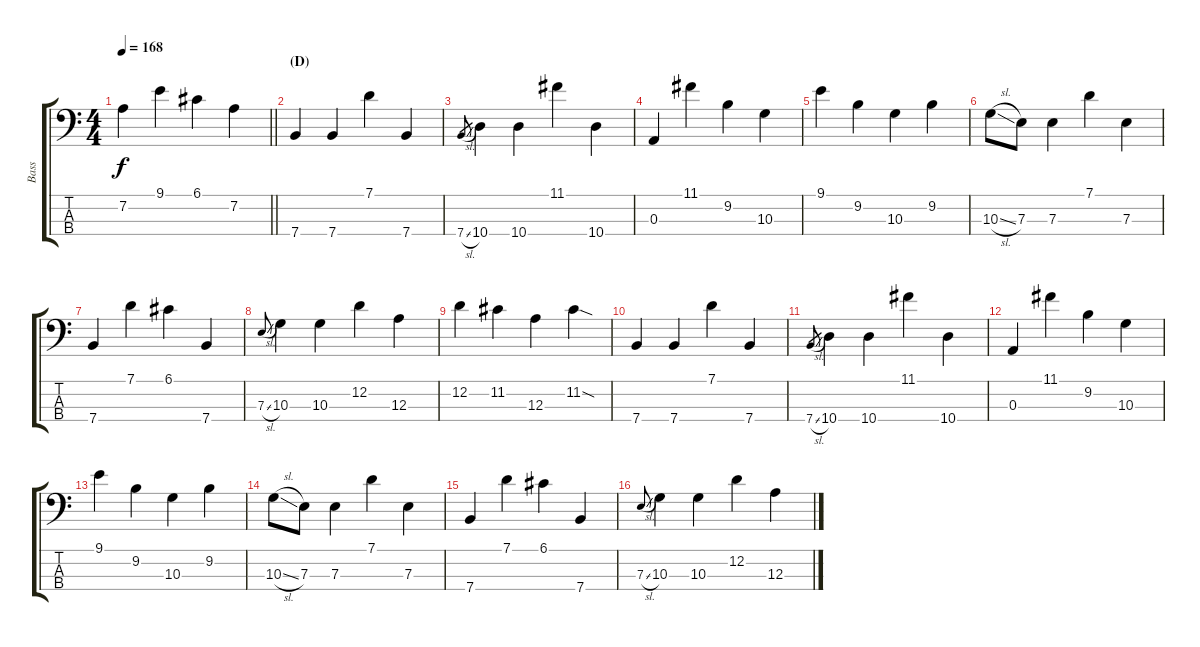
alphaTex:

\track ("Bass" "Bass") {instrument electricbassfinger}
\staff {score tabs}
\tuning (G2 D2 A1 E1) {hide}
\ts (4 4)
\tempo 168
\clef f4
\barLineRight lightlight
\ks c
7.2.4{dy f} 9.1.4 6.1.4 7.2.4 |
\section ("" "(D)")
7.4.4 7.4.4 7.1.4 7.4.4 |
7.4{sl}.8{gr} 10.4.4 10.4.4 11.1.4 10.4.4 |
0.3.4 11.1.4 9.2.4 10.3.4 |
9.1.4 9.2.4 10.3.4 9.2.4 |
10.3{sl}.8 7.3.8 7.3.4 7.1.4 7.3.4 |
7.4.4 7.1.4 6.1.4 7.4.4 |
7.3{sl}.8{gr onbeat} 10.3.4 10.3.4 12.2.4 12.3.4 |
12.2.4 11.2.4 12.3.4 11.2{sod}.4 |
7.4.4 7.4.4 7.1.4 7.4.4 |
7.4{sl}.8{gr} 10.4.4 10.4.4 11.1.4 10.4.4 |
0.3.4 11.1.4 9.2.4 10.3.4 |
9.1.4 9.2.4 10.3.4 9.2.4 |
10.3{sl}.8 7.3.8 7.3.4 7.1.4 7.3.4 |
7.4.4 7.1.4 6.1.4 7.4.4 |
7.3{sl}.8{gr onbeat} 10.3.4 10.3.4 12.2.4 12.3.4
